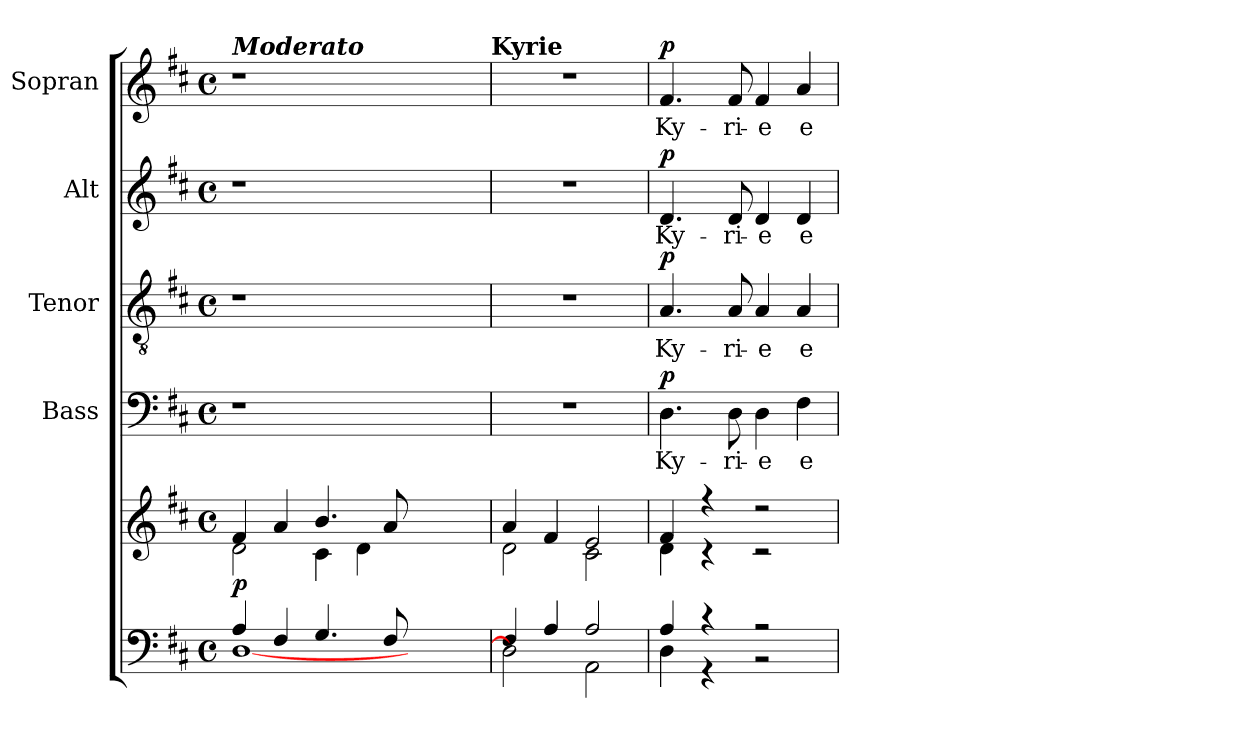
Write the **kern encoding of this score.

**kern	**kern	**dynam	**kern	**text	**dynam	**kern	**text	**dynam	**kern	**text	**dynam	**kern	**text	**dynam
*part5	*part5	*part5	*part4	*part4	*part4	*part3	*part3	*part3	*part2	*part2	*part2	*part1	*part1	*part1
*staff6	*staff5	*staff5/6	*staff4	*staff4	*staff4	*staff3	*staff3	*staff3	*staff2	*staff2	*staff2	*staff1	*staff1	*staff1
*	*	*	*I"Bass	*	*	*I"Tenor	*	*	*I"Alt	*	*	*I"Sopran	*	*
*	*	*	*I'B.	*	*	*I'T.	*	*	*I'A.	*	*	*I'S.	*	*
*clefF4	*clefG2	*	*clefF4	*	*	*clefGv2	*	*	*clefG2	*	*	*clefG2	*	*
*k[f#c#]	*k[f#c#]	*	*k[f#c#]	*	*	*k[f#c#]	*	*	*k[f#c#]	*	*	*k[f#c#]	*	*
*D:	*D:	*	*D:	*	*	*D:	*	*	*D:	*	*	*D:	*	*
*M4/4	*M4/4	*	*M4/4	*	*	*M4/4	*	*	*M4/4	*	*	*M4/4	*	*
*met(c)	*met(c)	*	*met(c)	*	*	*met(c)	*	*	*met(c)	*	*	*met(c)	*	*
=1	=1	=1	=1	=1	=1	=1	=1	=1	=1	=1	=1	=1	=1	=1
*^	*^	*	*	*	*	*	*	*	*	*	*	*	*	*
!	!	!	!	!	!	!	!	!	!	!	!	!	!	!LO:TX:a:Bi:t=Moderato	!	!
!	!	!	!	!LO:DY:b	!	!	!	!	!	!	!	!	!	!	!	!
4A/	[<1D	4f#/	2d\	p	1r	.	.	1r	.	.	1r	.	.	1r	.	.
4F#/	.	4a/	.	.	.	.	.	.	.	.	.	.	.	.	.	.
4.G/	.	4.b/	4c#\	.	.	.	.	.	.	.	.	.	.	.	.	.
.	.	.	4d\	.	.	.	.	.	.	.	.	.	.	.	.	.
8F#/	.	8a/	.	.	.	.	.	.	.	.	.	.	.	.	.	.
2.ryy	2.ryy	2.ryy	2.ryy	.	2.ryy	.	.	2.ryy	.	.	2.ryy	.	.	2.ryy	.	.
!	!	!	!	!	!	!	!	!	!	!	!	!	!	!LO:TX:a:B:t=Kyrie	!	!
=2	=2	=2	=2	=2	=2	=2	=2	=2	=2	=2	=2	=2	=2	=2	=2	=2
4F#/	2D\]	4a/	2d\	.	1r	.	.	1r	.	.	1r	.	.	1r	.	.
4A/	.	4f#/	.	.	.	.	.	.	.	.	.	.	.	.	.	.
2A/	2AA\	2e/	2c#\	.	.	.	.	.	.	.	.	.	.	.	.	.
=3	=3	=3	=3	=3	=3	=3	=3	=3	=3	=3	=3	=3	=3	=3	=3	=3
!	!	!	!	!	!	!LO:LY:b	!LO:DY:a	!	!LO:LY:b	!LO:DY:a	!	!LO:LY:b	!LO:DY:a	!	!LO:LY:b	!LO:DY:a
4A/	4D\	4f#/	4d\	.	4.D\	Ky-	p	4.A/	Ky-	p	4.d/	Ky-	p	4.f#/	Ky-	p
4r	4r	4r	4r	.	.	.	.	.	.	.	.	.	.	.	.	.
!	!	!	!	!	!	!LO:LY:b	!	!	!LO:LY:b	!	!	!LO:LY:b	!	!	!LO:LY:b	!
.	.	.	.	.	8D\	-ri-	.	8A/	-ri-	.	8d/	-ri-	.	8f#/	-ri-	.
!	!	!	!	!	!	!LO:LY:b	!	!	!LO:LY:b	!	!	!LO:LY:b	!	!	!LO:LY:b	!
2r	2r	2r	2r	.	4D\	-e	.	4A/	-e	.	4d/	-e	.	4f#/	-e	.
!	!	!	!	!	!	!LO:LY:b	!	!	!LO:LY:b	!	!	!LO:LY:b	!	!	!LO:LY:b	!
.	.	.	.	.	4F#\	e-	.	4A/	e-	.	4d/	e-	.	4a/	e-	.
*v	*v	*	*	*	*	*	*	*	*	*	*	*	*	*	*	*
*	*v	*v	*	*	*	*	*	*	*	*	*	*	*	*	*
=	=	=	=	=	=	=	=	=	=	=	=	=	=	=
*-	*-	*-	*-	*-	*-	*-	*-	*-	*-	*-	*-	*-	*-	*-
